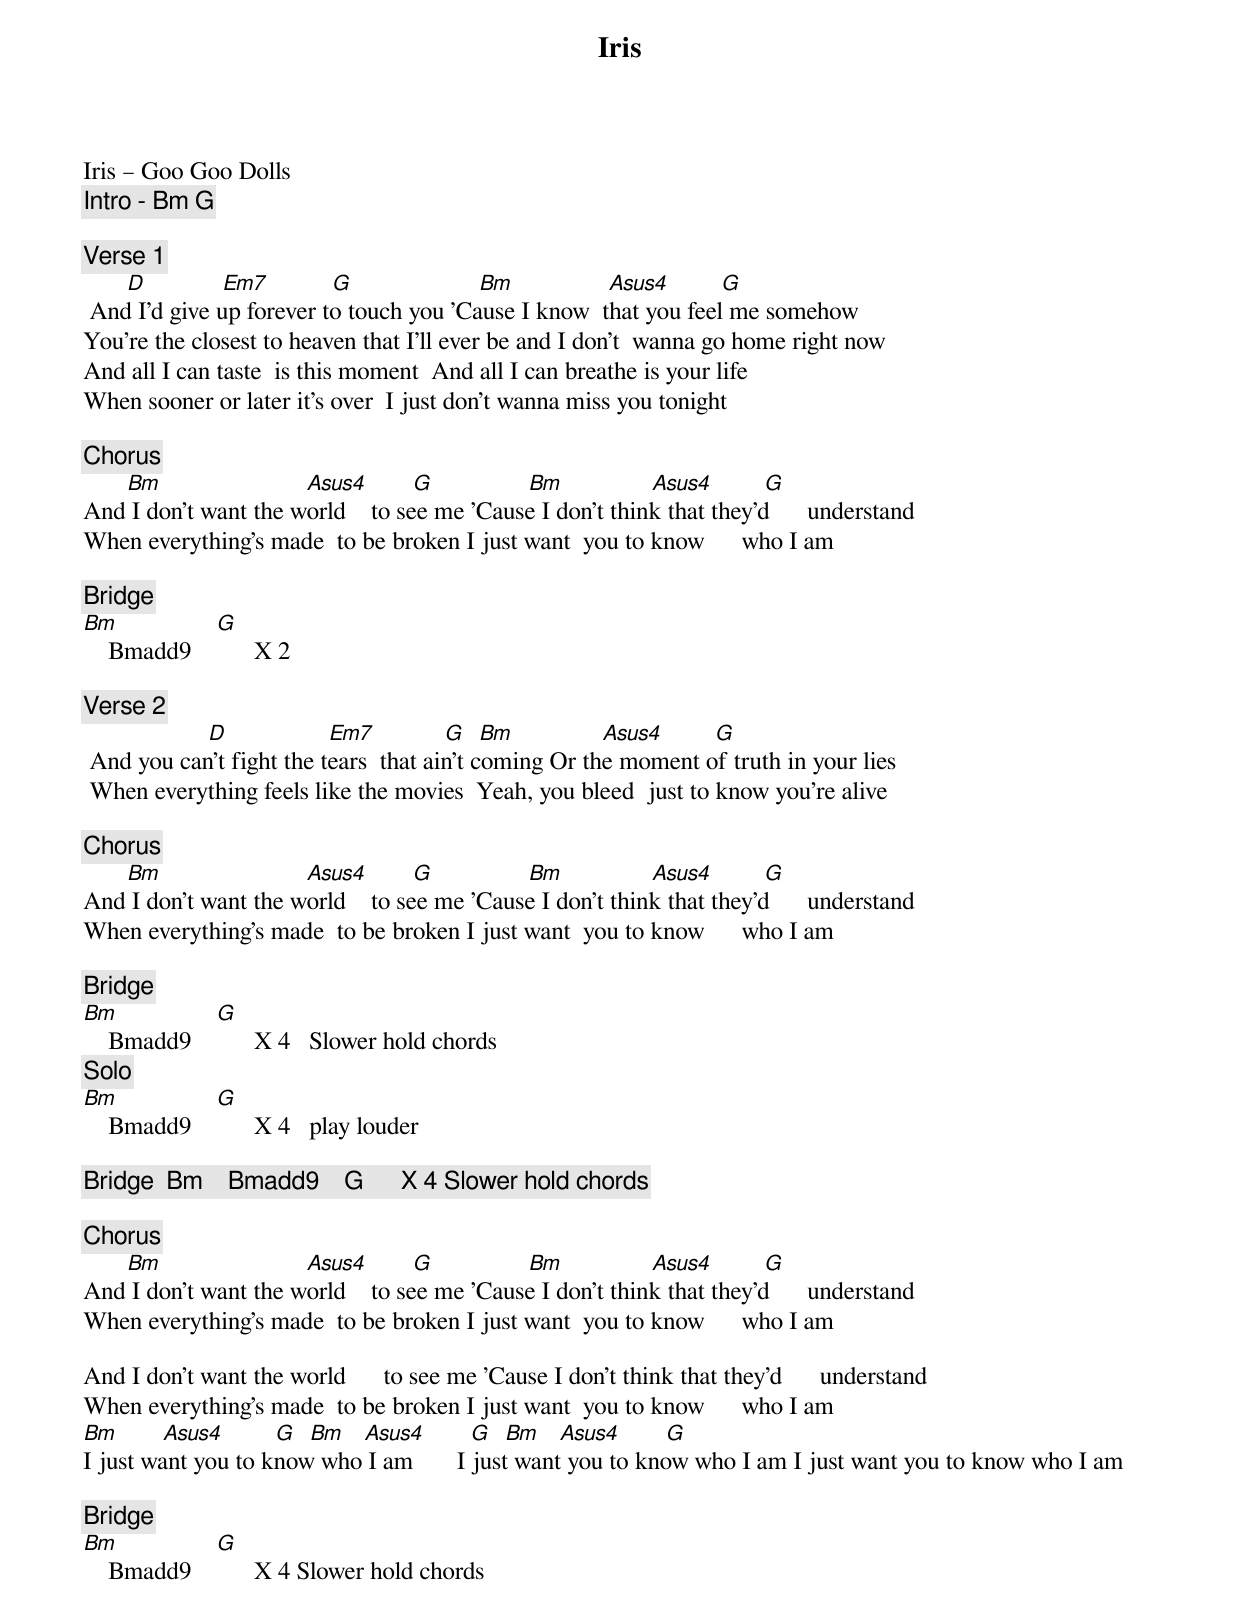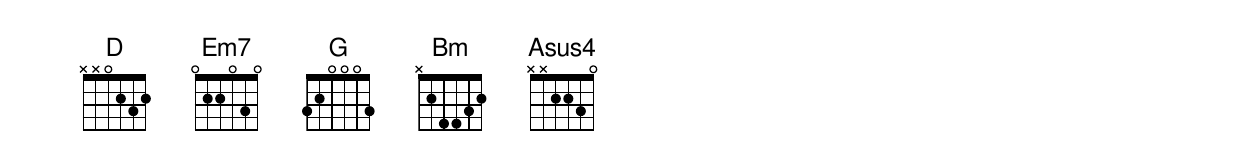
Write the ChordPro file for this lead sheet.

{title: Iris}
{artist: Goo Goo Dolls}
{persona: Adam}
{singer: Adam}
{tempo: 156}
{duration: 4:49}
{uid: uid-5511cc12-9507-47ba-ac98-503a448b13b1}
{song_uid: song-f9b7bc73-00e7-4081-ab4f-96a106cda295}



Iris – Goo Goo Dolls
{comment: Intro - Bm G}

{comment: Verse 1}
 	     [D]            [Em7]         	[G]		             	   	[Bm]             		[Asus4]       	[G]
 And I'd give up forever to touch you	'Cause I know  that you feel me somehow
You're the closest to heaven that I'll ever be and I don't  wanna go home right now
And all I can taste  is this moment		And all I can breathe is your life
When sooner or later it's over		I just don't wanna miss you tonight

{comment: Chorus}
      	[Bm]                  	    [Asus4]       [G]		        	    [Bm]             	[Asus4]       	[G]
And I don't want the world    to see me	'Cause I don't think that they'd      understand
When everything's made  to be broken	I just want  you to know      who I am

{comment: Bridge}
[Bm]    Bmadd9    [G]      X 2

{comment: Verse 2}
             	      [D]               	[Em7]          	[G]		[Bm]             	[Asus4]       	[G]
 And you can't fight the tears  that ain't coming	Or the moment of truth in your lies
 When everything feels like the movies		Yeah, you bleed  just to know you're alive

{comment: Chorus}
      	[Bm]                  	    [Asus4]       [G]		        	    [Bm]             	[Asus4]       	[G]
And I don't want the world    to see me	'Cause I don't think that they'd      understand
When everything's made  to be broken	I just want  you to know      who I am

{comment: Bridge}
[Bm]    Bmadd9    [G]      X 4 		Slower hold chords
{comment: Solo}
[Bm]    Bmadd9    [G]      X 4  	play louder

{comment: Bridge		Bm    Bmadd9    G      X 4	Slower hold chords}

{comment: Chorus}
      	[Bm]                  	    [Asus4]       [G]		        	    [Bm]             	[Asus4]       	[G]
And I don't want the world    to see me	'Cause I don't think that they'd      understand
When everything's made  to be broken	I just want  you to know      who I am

And I don't want the world      to see me	'Cause I don't think that they'd      understand
When everything's made  to be broken	I just want  you to know      who I am
[Bm]     		[Asus4]       	[G]		[Bm] 		[Asus4]       [G]		[Bm] 		[Asus4]       [G]
I just want you to know who I am       I just want you to know who I am	I just want you to know who I am

{comment: Bridge}
[Bm]    Bmadd9    [G]      X 4	Slower hold chords
